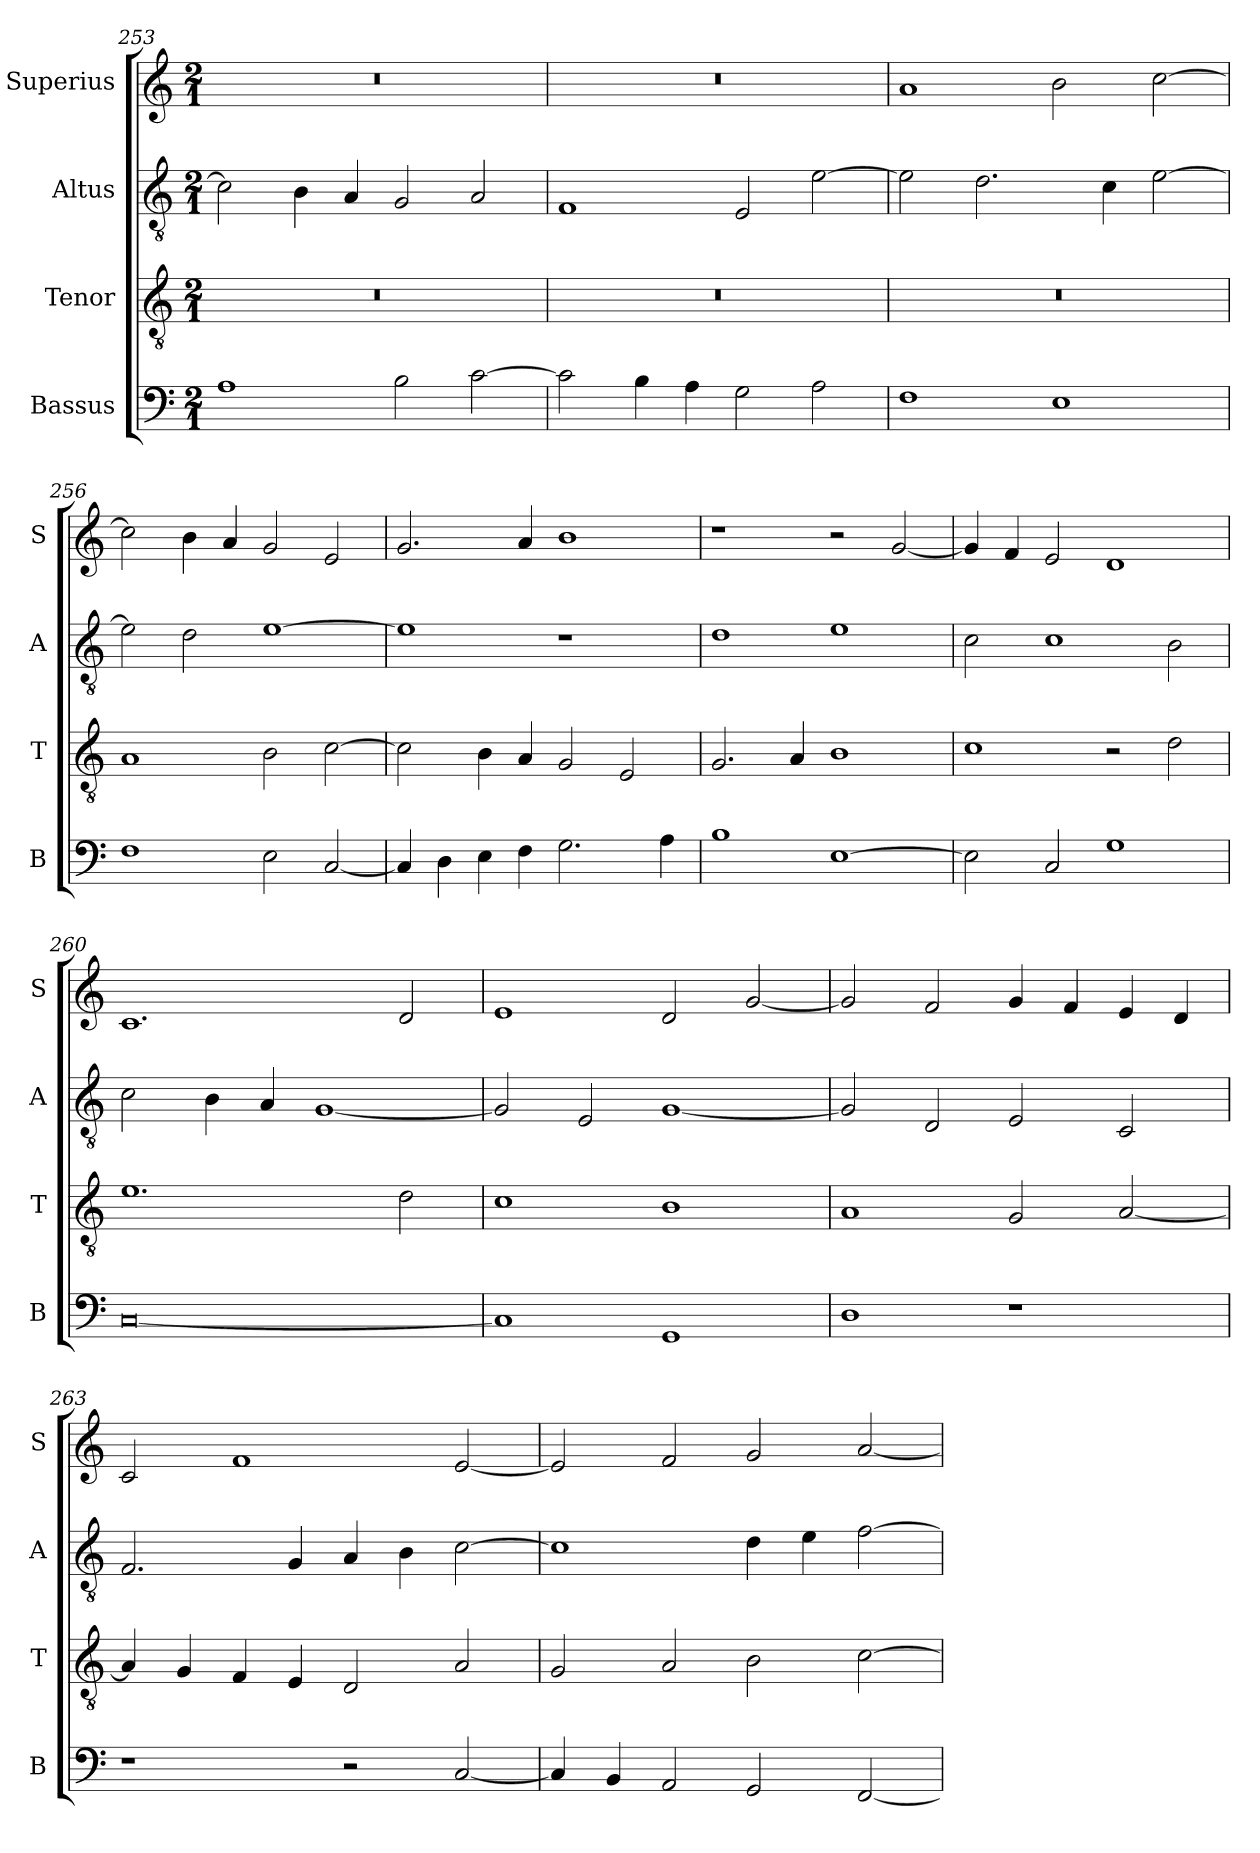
**kern	**kern	**kern	**kern
*part4	*part3	*part2	*part1
*staff4	*staff3	*staff2	*staff1
*I"Bassus	*I"Tenor	*I"Altus	*I"Superius
*I'B	*I'T	*I'A	*I'S
*clefF4	*clefGv2	*clefGv2	*clefG2
*k[]	*k[]	*k[]	*k[]
*M2/1	*M2/1	*M2/1	*M2/1
=253	=253	=253	=253
1A	0r	2c\]	0r
.	.	4B\	.
.	.	4A/	.
2B\	.	2G/	.
[2c\	.	2A/	.
=254	=254	=254	=254
2c\]	0r	1F	0r
4B\	.	.	.
4A\	.	.	.
2G\	.	2E/	.
2A\	.	[2e\	.
=255	=255	=255	=255
1F	0r	2e\]	1a
.	.	2.d\	.
1E	.	.	2b\
.	.	4c\	.
.	.	[2e\	[2cc\
=256	=256	=256	=256
1F	1A	2e\]	2cc\]
.	.	2d\	4b\
.	.	.	4a/
2E\	2B\	[1e	2g/
[2C/	[2c\	.	2e/
=257	=257	=257	=257
4C/]	2c\]	1e]	2.g/
4D\	.	.	.
4E\	4B\	.	.
4F\	4A/	.	4a/
2.G\	2G/	1r	1b
.	2E/	.	.
4A\	.	.	.
=258	=258	=258	=258
1B	2.G/	1d	1r
.	4A/	.	.
[1E	1B	1e	2r
.	.	.	[2g/
=259	=259	=259	=259
2E\]	1c	2c\	4g/]
.	.	.	4f/
2C/	.	1c	2e/
1G	2r	.	1d
.	2d\	2B\	.
=260	=260	=260	=260
[0C	1.e	2c\	1.c
.	.	4B\	.
.	.	4A/	.
.	.	[1G	.
.	2d\	.	2d/
=261	=261	=261	=261
1C]	1c	2G/]	1e
.	.	2E/	.
1GG	1B	[1G	2d/
.	.	.	[2g/
=262	=262	=262	=262
1D	1A	2G/]	2g/]
.	.	2D/	2f/
1r	2G/	2E/	4g/
.	.	.	4f/
.	[2A/	2C/	4e/
.	.	.	4d/
=263	=263	=263	=263
1r	4A/]	2.F/	2c/
.	4G/	.	.
.	4F/	.	1f
.	4E/	4G/	.
2r	2D/	4A/	.
.	.	4B\	.
[2C/	2A/	[2c\	[2e/
=264	=264	=264	=264
4C/]	2G/	1c]	2e/]
4BB/	.	.	.
2AA/	2A/	.	2f/
2GG/	2B\	4d\	2g/
.	.	4e\	.
[2FF/	[2c\	[2f\	[2a/
=	=	=	=
*-	*-	*-	*-
